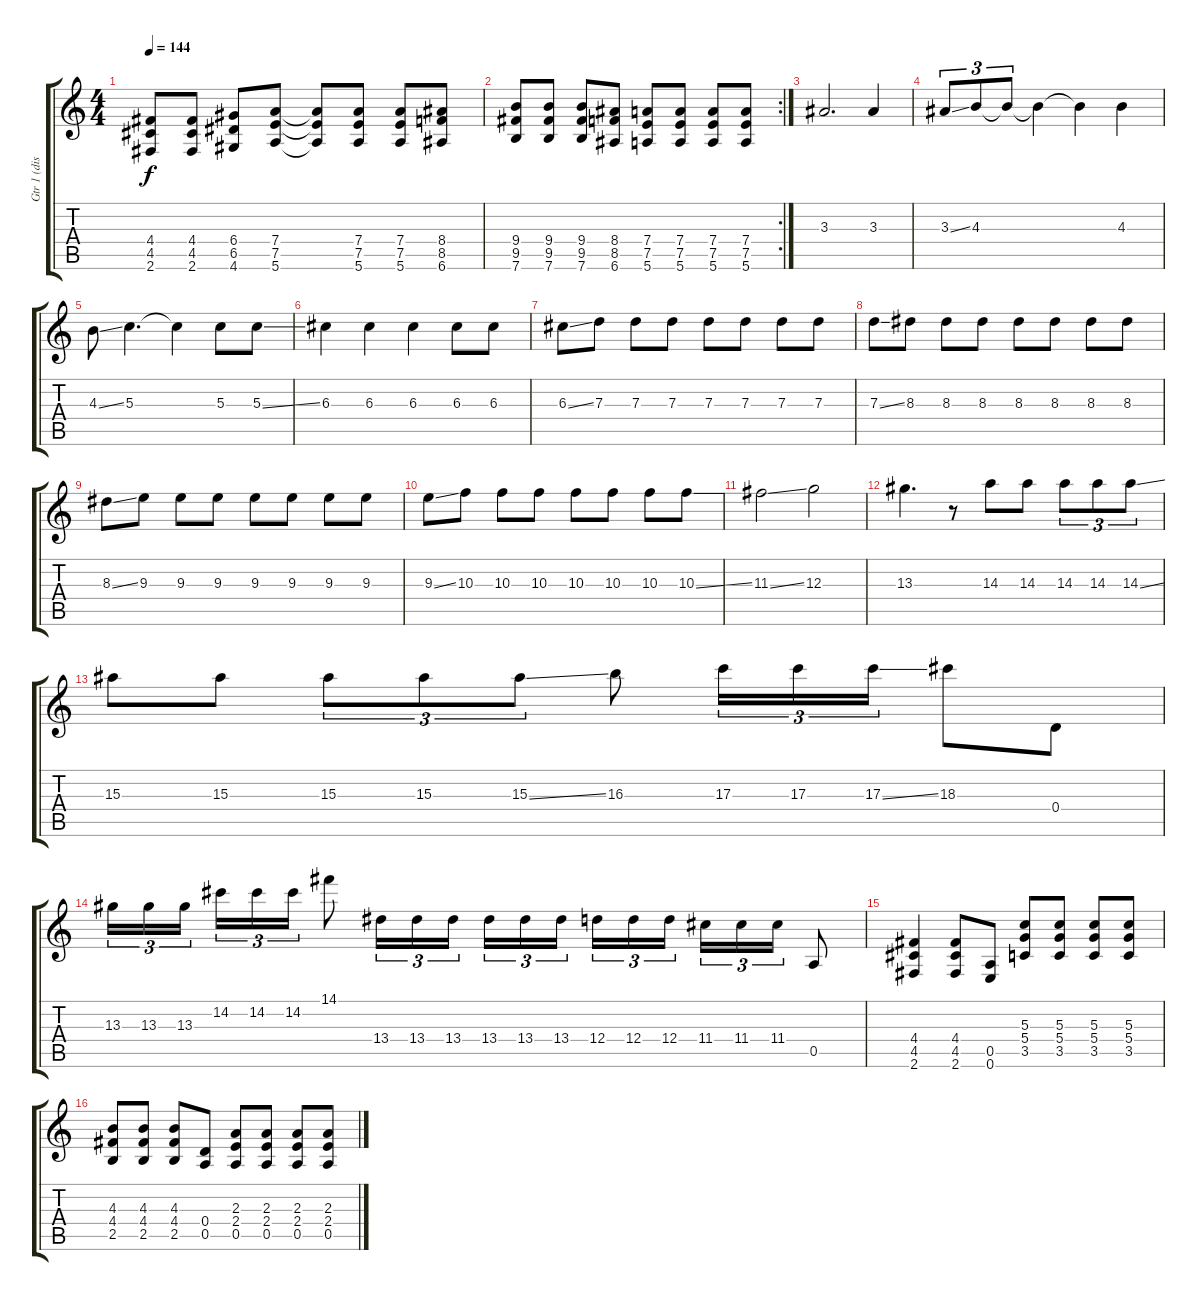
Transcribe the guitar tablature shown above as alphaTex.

\track ("Gtr 1 (dist)" "Gtr 1 (dis") {instrument distortionguitar}
\staff {score tabs}
\tuning (E4 B3 G3 D3 A2 E2) {hide}
\ts (4 4)
\tempo 144
\clef g2
\ks c
(4.4 4.5 2.6).8{dy f} (4.4 4.5 2.6).8 (6.4 6.5 4.6).8 (7.4 7.5 5.6).8 (7.4{t} 7.5{t} 5.6{t}).8 (7.4 7.5 5.6).8 (7.4 7.5 5.6).8 (8.4 8.5 6.6).8 |
\rc 2
(9.4 9.5 7.6).8 (9.4 9.5 7.6).8 (9.4 9.5 7.6).8 (8.4 8.5 6.6).8 (7.4 7.5 5.6).8 (7.4 7.5 5.6).8 (7.4 7.5 5.6).8 (7.4 7.5 5.6).8 |
3.3.2{d} 3.3.4 |
3.3{ss}.8{tu (3 2)} 4.3.8{tu (3 2)} 4.3{t}.8{tu (3 2)} 4.3{t}.4 4.3{t}.4 4.3.4 |
4.3{ss}.8 5.3.4{d} 5.3{t}.4 5.3.8 5.3{ss}.8 |
6.3.4 6.3.4 6.3.4 6.3.8 6.3.8 |
6.3{ss}.8 7.3.8 7.3.8 7.3.8 7.3.8 7.3.8 7.3.8 7.3.8 |
7.3{ss}.8 8.3.8 8.3.8 8.3.8 8.3.8 8.3.8 8.3.8 8.3.8 |
8.3{ss}.8 9.3.8 9.3.8 9.3.8 9.3.8 9.3.8 9.3.8 9.3.8 |
9.3{ss}.8 10.3.8 10.3.8 10.3.8 10.3.8 10.3.8 10.3.8 10.3{ss}.8 |
11.3{ss}.2 12.3.2 |
13.3.4{d} r.8 14.3.8 14.3.8 14.3.8{tu (3 2)} 14.3.8{tu (3 2)} 14.3{ss}.8{tu (3 2)} |
15.3.8 15.3.8 15.3.8{tu (3 2)} 15.3.8{tu (3 2)} 15.3{ss}.8{tu (3 2)} 16.3.8 17.3.16{tu (3 2)} 17.3.16{tu (3 2)} 17.3{ss}.16{tu (3 2)} 18.3.8 0.4.8 |
13.3.16{tu (3 2)} 13.3.16{tu (3 2)} 13.3.16{tu (3 2)} 14.2.16{tu (3 2)} 14.2.16{tu (3 2)} 14.2.16{tu (3 2)} 14.1.8 13.4.16{tu (3 2)} 13.4.16{tu (3 2)} 13.4.16{tu (3 2)} 13.4.16{tu (3 2)} 13.4.16{tu (3 2)} 13.4.16{tu (3 2)} 12.4.16{tu (3 2)} 12.4.16{tu (3 2)} 12.4.16{tu (3 2)} 11.4.16{tu (3 2)} 11.4.16{tu (3 2)} 11.4.16{tu (3 2)} 0.5.8 |
(4.4 4.5 2.6).4 (4.4 4.5 2.6).8 (0.5 0.6).8 (5.3 5.4 3.5).8 (5.3 5.4 3.5).8 (5.3 5.4 3.5).8 (5.3 5.4 3.5).8 |
(4.3 4.4 2.5).8 (4.3 4.4 2.5).8 (4.3 4.4 2.5).8 (0.4 0.5).8 (2.3 2.4 0.5).8 (2.3 2.4 0.5).8 (2.3 2.4 0.5).8 (2.3 2.4 0.5).8
